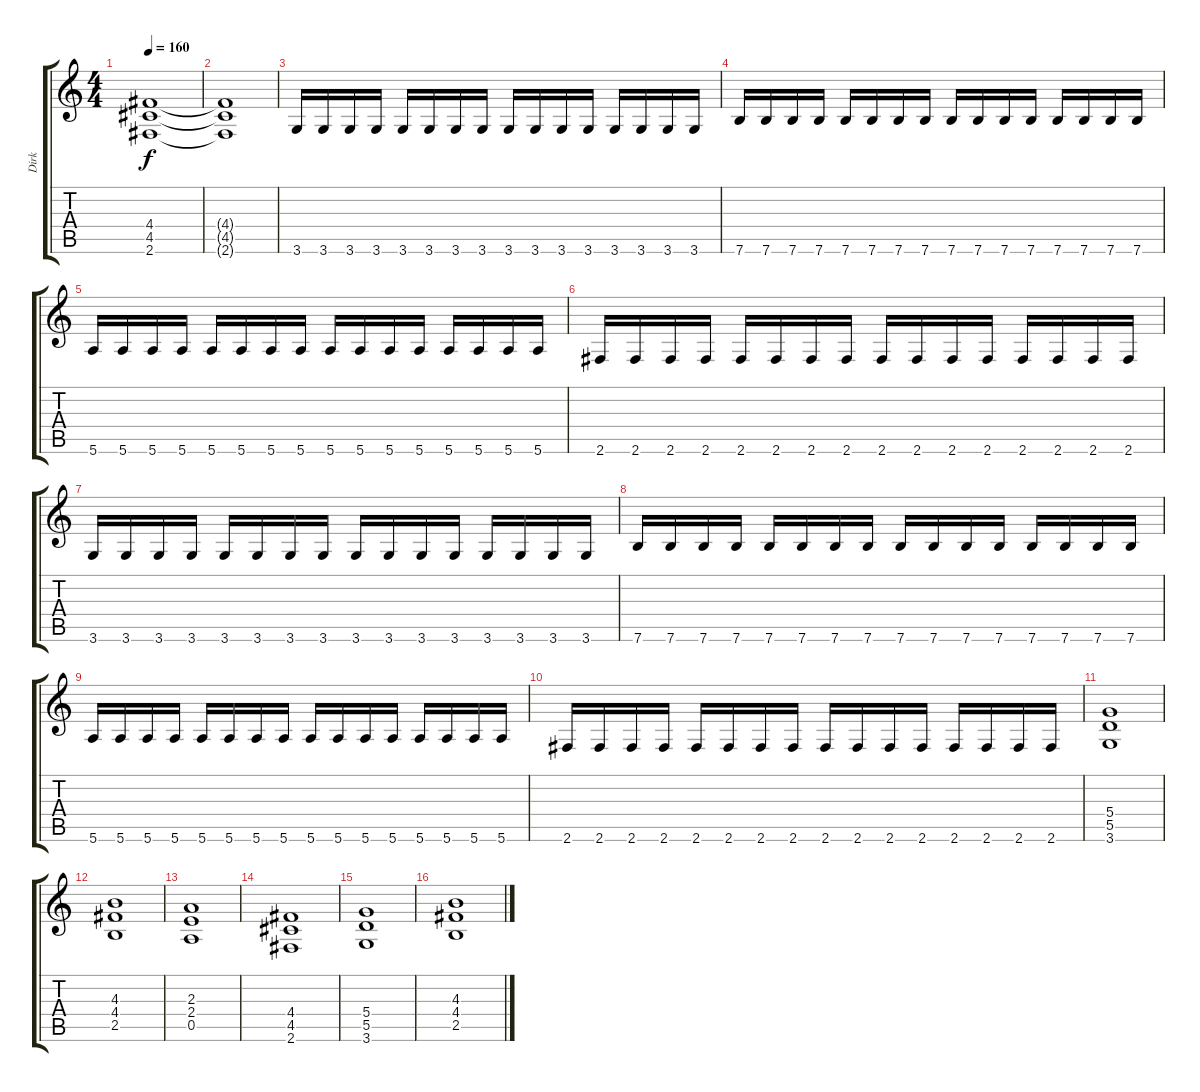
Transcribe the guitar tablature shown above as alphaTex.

\track ("Dirk" "Dirk") {instrument distortionguitar}
\staff {score tabs}
\tuning (E4 B3 G3 D3 A2 E2) {hide}
\ts (4 4)
\tempo 160
\clef g2
\ks c
(4.4 4.5 2.6).1{dy f} |
(4.4{t} 4.5{t} 2.6{t}).1 |
3.6.16 3.6.16 3.6.16 3.6.16 3.6.16 3.6.16 3.6.16 3.6.16 3.6.16 3.6.16 3.6.16 3.6.16 3.6.16 3.6.16 3.6.16 3.6.16 |
7.6.16 7.6.16 7.6.16 7.6.16 7.6.16 7.6.16 7.6.16 7.6.16 7.6.16 7.6.16 7.6.16 7.6.16 7.6.16 7.6.16 7.6.16 7.6.16 |
5.6.16 5.6.16 5.6.16 5.6.16 5.6.16 5.6.16 5.6.16 5.6.16 5.6.16 5.6.16 5.6.16 5.6.16 5.6.16 5.6.16 5.6.16 5.6.16 |
2.6.16 2.6.16 2.6.16 2.6.16 2.6.16 2.6.16 2.6.16 2.6.16 2.6.16 2.6.16 2.6.16 2.6.16 2.6.16 2.6.16 2.6.16 2.6.16 |
3.6.16 3.6.16 3.6.16 3.6.16 3.6.16 3.6.16 3.6.16 3.6.16 3.6.16 3.6.16 3.6.16 3.6.16 3.6.16 3.6.16 3.6.16 3.6.16 |
7.6.16 7.6.16 7.6.16 7.6.16 7.6.16 7.6.16 7.6.16 7.6.16 7.6.16 7.6.16 7.6.16 7.6.16 7.6.16 7.6.16 7.6.16 7.6.16 |
5.6.16 5.6.16 5.6.16 5.6.16 5.6.16 5.6.16 5.6.16 5.6.16 5.6.16 5.6.16 5.6.16 5.6.16 5.6.16 5.6.16 5.6.16 5.6.16 |
2.6.16 2.6.16 2.6.16 2.6.16 2.6.16 2.6.16 2.6.16 2.6.16 2.6.16 2.6.16 2.6.16 2.6.16 2.6.16 2.6.16 2.6.16 2.6.16 |
(5.4 5.5 3.6).1 |
(4.3 4.4 2.5).1 |
(2.3 2.4 0.5).1 |
(4.4 4.5 2.6).1 |
(5.4 5.5 3.6).1 |
(4.3 4.4 2.5).1
